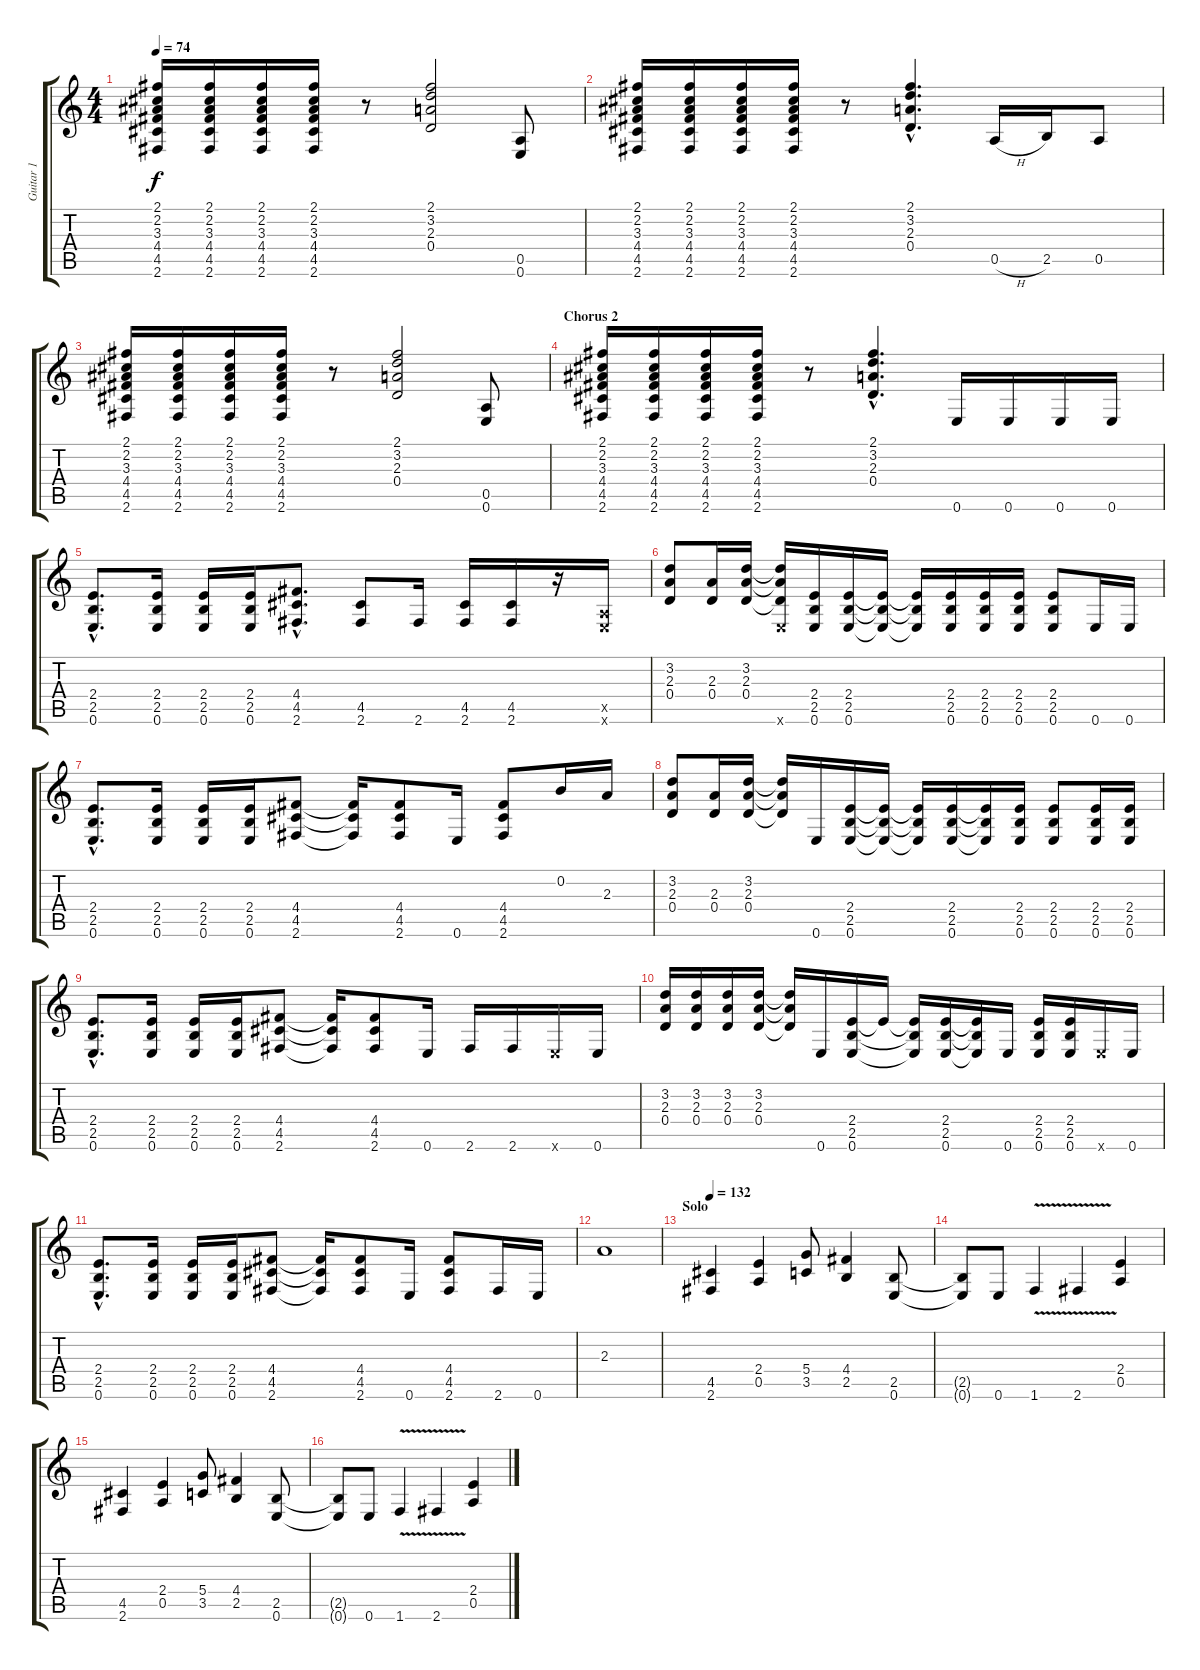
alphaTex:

\track ("Guitar 1" "Guitar 1") {instrument electricguitarclean}
\staff {score tabs}
\tuning (E4 B3 G3 D3 A2 E2) {hide}
\ts (4 4)
\tempo 74
\clef g2
\ks c
(2.1 2.2 3.3 4.4 4.5 2.6).16{dy f} (2.1 2.2 3.3 4.4 4.5 2.6).16 (2.1 2.2 3.3 4.4 4.5 2.6).16 (2.1 2.2 3.3 4.4 4.5 2.6).16 r.8 (2.1 3.2 2.3 0.4).2 (0.5 0.6).8 |
(2.1 2.2 3.3 4.4 4.5 2.6).16 (2.1 2.2 3.3 4.4 4.5 2.6).16 (2.1 2.2 3.3 4.4 4.5 2.6).16 (2.1 2.2 3.3 4.4 4.5 2.6).16 r.8 (2.1{hac} 3.2{hac} 2.3{hac} 0.4{hac}).4{d} 0.5{h}.16 2.5.16 0.5.8 |
(2.1 2.2 3.3 4.4 4.5 2.6).16 (2.1 2.2 3.3 4.4 4.5 2.6).16 (2.1 2.2 3.3 4.4 4.5 2.6).16 (2.1 2.2 3.3 4.4 4.5 2.6).16 r.8 (2.1 3.2 2.3 0.4).2 (0.5 0.6).8 |
\section ("" "Chorus 2")
(2.1 2.2 3.3 4.4 4.5 2.6).16 (2.1 2.2 3.3 4.4 4.5 2.6).16 (2.1 2.2 3.3 4.4 4.5 2.6).16 (2.1 2.2 3.3 4.4 4.5 2.6).16 r.8 (2.1{hac} 3.2{hac} 2.3{hac} 0.4{hac}).4{d} 0.6.16{instrument overdrivenguitar} 0.6.16 0.6.16 0.6.16 |
(2.4{hac} 2.5{hac} 0.6{hac}).8{d} (2.4 2.5 0.6).16 (2.4 2.5 0.6).16 (2.4 2.5 0.6).16 (4.4{hac} 4.5{hac} 2.6{hac}).8{d} (4.5 2.6).8 2.6.16 (4.5 2.6).16 (4.5 2.6).16 r.16 (0.5{x} 0.6{x}).16 |
(3.2 2.3 0.4).8 (2.3 0.4).16 (3.2 2.3 0.4).16 (3.2{t} 2.3{t} 0.4{t} 0.6{x}).16 (2.4 2.5 0.6).16 (2.4 2.5 0.6).16 (2.4{t} 2.5{t} 0.6{t}).16 (2.4{t} 2.5{t} 0.6{t}).16 (2.4 2.5 0.6).16 (2.4 2.5 0.6).16 (2.4 2.5 0.6).16 (2.4 2.5 0.6).8 0.6.16 0.6.16 |
(2.4{hac} 2.5{hac} 0.6{hac}).8{d} (2.4 2.5 0.6).16 (2.4 2.5 0.6).16 (2.4 2.5 0.6).16 (4.4 4.5 2.6).8 (4.4{t} 4.5{t} 2.6{t}).16 (4.4 4.5 2.6).8 0.6.16 (4.4 4.5 2.6).8 0.2.16 2.3.16 |
(3.2 2.3 0.4).8 (2.3 0.4).16 (3.2 2.3 0.4).16 (3.2{t} 2.3{t} 0.4{t}).16 0.6.16 (2.4 2.5 0.6).16 (2.4{t} 2.5{t} 0.6{t}).16 (2.4{t} 2.5{t} 0.6{t}).16 (2.4 2.5 0.6).16 (2.4{t} 2.5{t} 0.6{t}).16 (2.4 2.5 0.6).16 (2.4 2.5 0.6).8 (2.4 2.5 0.6).16 (2.4 2.5 0.6).16 |
(2.4{hac} 2.5{hac} 0.6{hac}).8{d} (2.4 2.5 0.6).16 (2.4 2.5 0.6).16 (2.4 2.5 0.6).16 (4.4 4.5 2.6).8 (4.4{t} 4.5{t} 2.6{t}).16 (4.4 4.5 2.6).8 0.6.16 2.6.16 2.6.16 0.6{x}.16 0.6.16 |
(3.2 2.3 0.4).16 (3.2 2.3 0.4).16 (3.2 2.3 0.4).16 (3.2 2.3 0.4).16 (3.2{t} 2.3{t} 0.4{t}).16 0.6.16 (2.4 2.5 0.6).16 2.4{t}.16 (2.4{t} 2.5{t} 0.6{t}).16 (2.4 2.5 0.6).16 (2.4{t} 2.5{t} 0.6{t}).16 0.6.16 (2.4 2.5 0.6).16 (2.4 2.5 0.6).16 0.6{x}.16 0.6.16 |
(2.4{hac} 2.5{hac} 0.6{hac}).8{d} (2.4 2.5 0.6).16 (2.4 2.5 0.6).16 (2.4 2.5 0.6).16 (4.4 4.5 2.6).8 (4.4{t} 4.5{t} 2.6{t}).16 (4.4 4.5 2.6).8 0.6.16 (4.4 4.5 2.6).8 2.6.16 0.6.16 |
2.3.1{instrument overdrivenguitar} |
\section ("" "Solo")
\tempo 132
(4.5 2.6).4 (2.4 0.5).4 (5.4 3.5).8 (4.4 2.5).4 (2.5 0.6).8 |
(2.5{t} 0.6{t}).8 0.6.8 1.6{v}.4 2.6{v}.4 (2.4 0.5).4 |
(4.5 2.6).4 (2.4 0.5).4 (5.4 3.5).8 (4.4 2.5).4 (2.5 0.6).8 |
(2.5{t} 0.6{t}).8 0.6.8 1.6{v}.4 2.6{v}.4 (2.4 0.5).4
